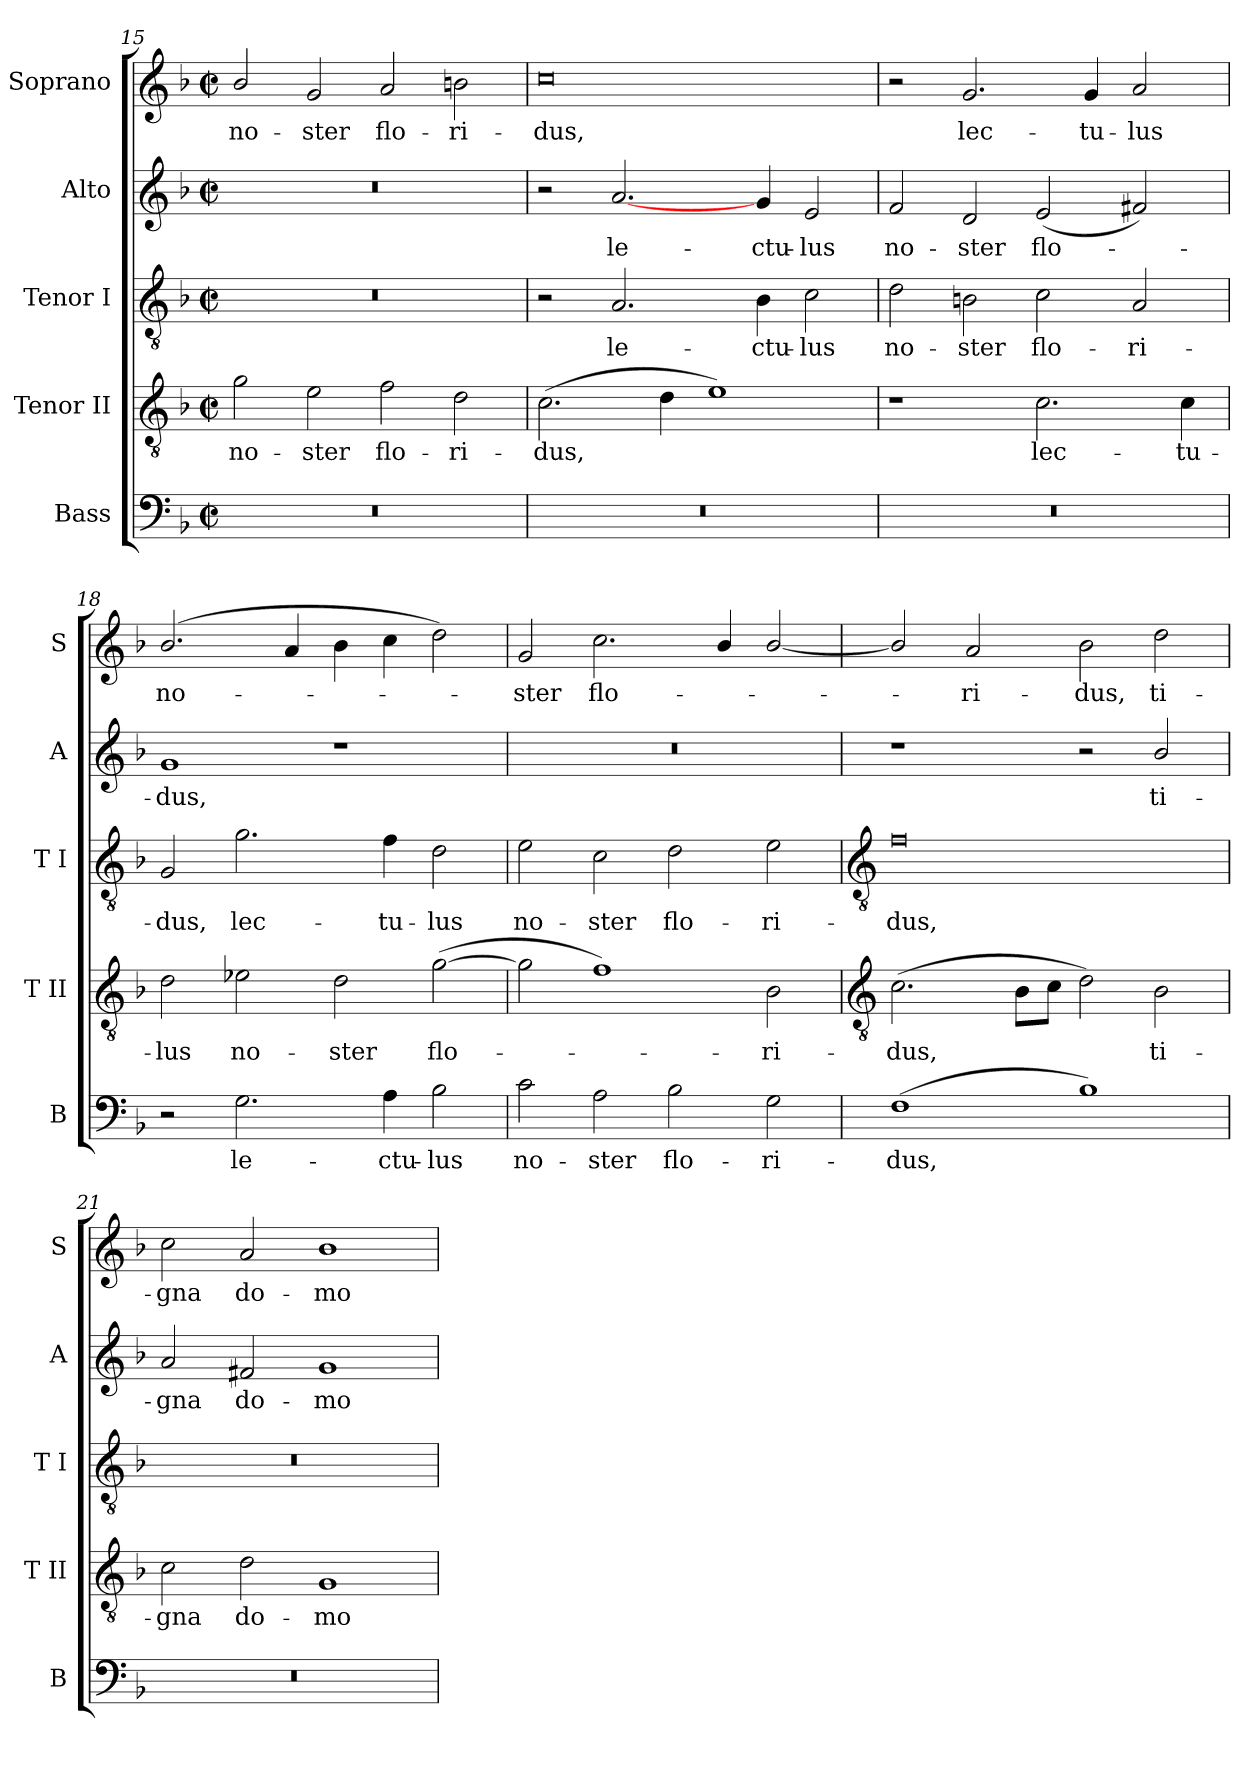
**kern	**text	**kern	**text	**kern	**text	**kern	**text	**kern	**text
*part5	*part5	*part4	*part4	*part3	*part3	*part2	*part2	*part1	*part1
*staff5	*staff5	*staff4	*staff4	*staff3	*staff3	*staff2	*staff2	*staff1	*staff1
*I"Bass	*	*I"Tenor II	*	*I"Tenor I	*	*I"Alto	*	*I"Soprano	*
*I'B	*	*I'T II	*	*I'T I	*	*I'A	*	*I'S	*
*clefF4	*	*clefGv2	*	*clefGv2	*	*clefG2	*	*clefG2	*
*k[b-]	*	*k[b-]	*	*k[b-]	*	*k[b-]	*	*k[b-]	*
*F:	*	*F:	*	*F:	*	*F:	*	*F:	*
*M4/2	*	*M4/2	*	*M4/2	*	*M4/2	*	*M4/2	*
*met(c|)	*	*met(c|)	*	*met(c|)	*	*met(c|)	*	*met(c|)	*
=15	=15	=15	=15	=15	=15	=15	=15	=15	=15
!	!	!	!LO:LY:b	!	!	!	!	!	!LO:LY:b
0r	.	2g	no-	0r	.	0r	.	2b-/	no-
!	!	!	!LO:LY:b	!	!	!	!	!	!LO:LY:b
.	.	2e	-ster	.	.	.	.	2g	-ster
!	!	!	!LO:LY:b	!	!	!	!	!	!LO:LY:b
.	.	2f	flo-	.	.	.	.	2a	flo-
!	!	!	!LO:LY:b	!	!	!	!	!	!LO:LY:b
.	.	2d	-ri-	.	.	.	.	2bn	-ri-
=16	=16	=16	=16	=16	=16	=16	=16	=16	=16
!	!	!	!LO:LY:b	!	!	!	!	!	!LO:LY:b
0r	.	(>2.c	-dus,	2r	.	2r	.	0cc	-dus,
!	!	!	!	!	!LO:LY:b	!	!LO:LY:b	!	!
.	.	.	.	2.A	le-	[2.a	le-	.	.
.	.	4d	.	.	.	.	.	.	.
.	.	1e)	.	.	.	.	.	.	.
!	!	!	!	!	!LO:LY:b	!	!LO:LY:b	!	!
.	.	.	.	4B-	-ctu-	4g	-ctu-	.	.
!	!	!	!	!	!LO:LY:b	!	!LO:LY:b	!	!
.	.	.	.	2c	-lus	2e	-lus	.	.
=17	=17	=17	=17	=17	=17	=17	=17	=17	=17
!	!	!	!	!	!LO:LY:b	!	!LO:LY:b	!	!
0r	.	1r	.	2d	no-	2f	no-	2r	.
!	!	!	!	!	!LO:LY:b	!	!LO:LY:b	!	!LO:LY:b
.	.	.	.	2Bn	-ster	2d	-ster	2.g	lec-
!	!	!	!LO:LY:b	!	!LO:LY:b	!	!LO:LY:b	!	!
.	.	2.c	lec-	2c	flo-	(<2e	flo-	.	.
!	!	!	!	!	!	!	!	!	!LO:LY:b
.	.	.	.	.	.	.	.	4g	-tu-
!	!	!	!	!	!LO:LY:b	!	!	!	!LO:LY:b
.	.	.	.	2A	-ri-	2f#X)	.	2a	-lus
!	!	!	!LO:LY:b	!	!	!	!	!	!
.	.	4c	-tu-	.	.	.	.	.	.
=18	=18	=18	=18	=18	=18	=18	=18	=18	=18
!	!	!	!LO:LY:b	!	!LO:LY:b	!	!LO:LY:b	!	!LO:LY:b
2r	.	2d	-lus	2G	-dus,	1g	dus,	(>2.b-/	no-
!	!LO:LY:b	!	!LO:LY:b	!	!LO:LY:b	!	!	!	!
2.G	le-	2e-X	no-	2.g	lec-	.	.	.	.
.	.	.	.	.	.	.	.	4a	.
!	!	!	!LO:LY:b	!	!	!	!	!	!
.	.	2d	-ster	.	.	1r	.	4b-	.
!	!LO:LY:b	!	!	!	!LO:LY:b	!	!	!	!
4A	-ctu-	.	.	4f	-tu-	.	.	4cc	.
!	!LO:LY:b	!	!LO:LY:b	!	!LO:LY:b	!	!	!	!
2B-	-lus	(>[2g	flo-	2d	-lus	.	.	2dd)	.
=19	=19	=19	=19	=19	=19	=19	=19	=19	=19
!	!LO:LY:b	!	!	!	!LO:LY:b	!	!	!	!LO:LY:b
2c	no-	2g]	.	2e	no-	0r	.	2g	ster
!	!LO:LY:b	!	!	!	!LO:LY:b	!	!	!	!LO:LY:b
2A	-ster	1f)	.	2c	-ster	.	.	2.cc	flo-
!	!LO:LY:b	!	!	!	!LO:LY:b	!	!	!	!
2B-	flo-	.	.	2d	flo-	.	.	.	.
.	.	.	.	.	.	.	.	4b-/	.
!	!LO:LY:b	!	!LO:LY:b	!	!LO:LY:b	!	!	!	!
2G	-ri-	2B-	ri-	2e	-ri-	.	.	[2b-/	.
!!LO:LB:g=z
=20	=20	=20	=20	=20	=20	=20	=20	=20	=20
*	*	*clefGv2	*	*clefGv2	*	*	*	*	*
!	!LO:LY:b	!	!LO:LY:b	!	!LO:LY:b	!	!	!	!
(>1F	-dus,	(>2.c	-dus,	0f	-dus,	1r	.	2b-/]	.
!	!	!	!	!	!	!	!	!	!LO:LY:b
.	.	.	.	.	.	.	.	2a	ri-
.	.	8B-L	.	.	.	.	.	.	.
.	.	8cJ	.	.	.	.	.	.	.
!	!	!	!	!	!	!	!	!	!LO:LY:b
1B-)	.	2d)	.	.	.	2r	.	2b-	-dus,
!	!	!	!LO:LY:b	!	!	!	!LO:LY:b	!	!LO:LY:b
.	.	2B-	ti-	.	.	2b-/	ti-	2dd	ti-
=21	=21	=21	=21	=21	=21	=21	=21	=21	=21
!	!	!	!LO:LY:b	!	!	!	!LO:LY:b	!	!LO:LY:b
0r	.	2c	-gna	0r	.	2a	-gna	2cc	-gna
!	!	!	!LO:LY:b	!	!	!	!LO:LY:b	!	!LO:LY:b
.	.	2d	do-	.	.	2f#X	do-	2a	do-
!	!	!	!LO:LY:b	!	!	!	!LO:LY:b	!	!LO:LY:b
.	.	1G	-mo-	.	.	1g	-mo-	1b-	-mo-
=	=	=	=	=	=	=	=	=	=
*-	*-	*-	*-	*-	*-	*-	*-	*-	*-
